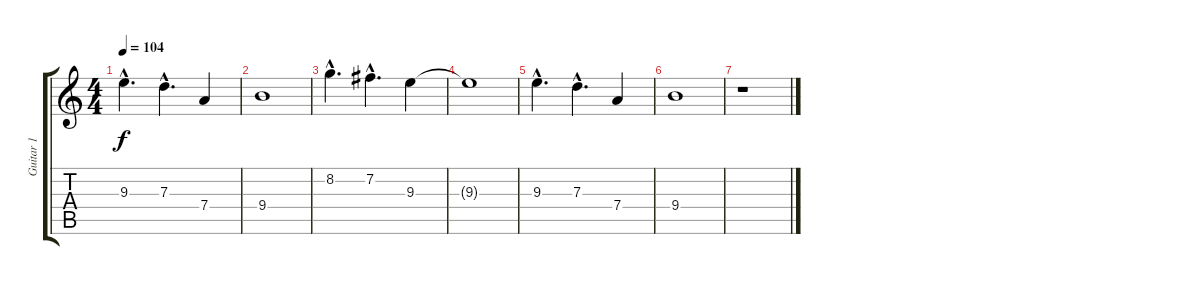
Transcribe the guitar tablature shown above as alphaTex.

\track ("Guitar 1" "Guitar 1") {instrument distortionguitar}
\staff {score tabs}
\tuning (E4 B3 G3 D3 A2 E2) {hide}
\ts (4 4)
\tempo 104
\clef g2
\ks c
9.3{hac}.4{d dy f} 7.3{hac}.4{d} 7.4.4 |
9.4.1 |
8.2{hac}.4{d} 7.2{hac}.4{d} 9.3.4 |
9.3{t}.1 |
9.3{hac}.4{d} 7.3{hac}.4{d} 7.4.4 |
9.4.1 |
r.1
